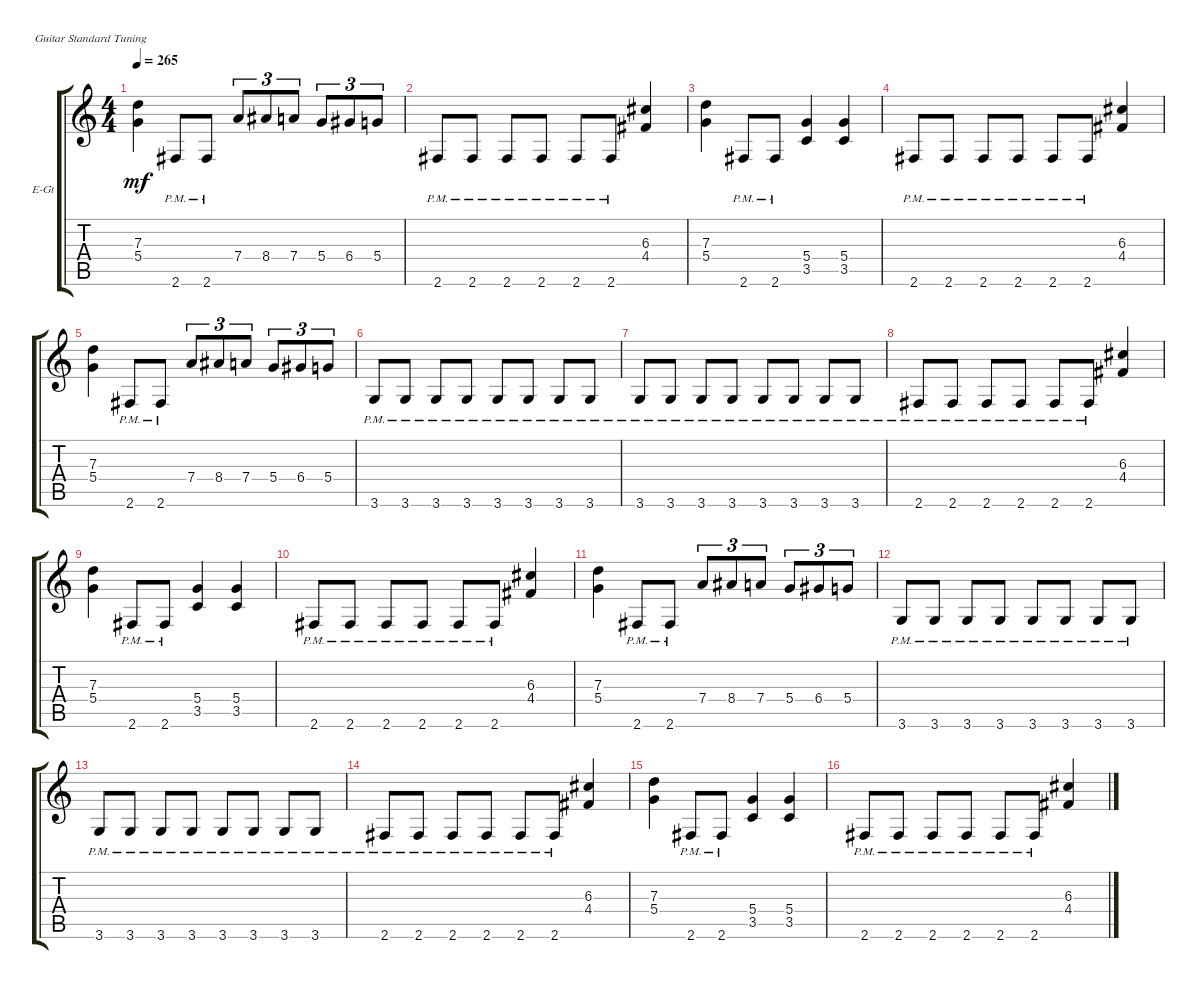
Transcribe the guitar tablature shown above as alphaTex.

\defaultSystemsLayout 4
\bracketExtendMode groupsimilarinstruments
\firstSystemTrackNameOrientation horizontal
\otherSystemsTrackNameOrientation horizontal
\track ("Electric Guitar" "E-Gt") {instrument electricguitarclean}
\staff {score tabs}
\tuning (E4 B3 G3 D3 A2 E2)
\ts (4 4)
\tempo 265
\clef g2
\ks c
(5.4 7.3).4{dy mf} 2.6{pm}.8 2.6{pm}.8 7.4.8{tu (3 2)} 8.4.8{tu (3 2)} 7.4.8{tu (3 2)} 5.4.8{tu (3 2)} 6.4.8{tu (3 2)} 5.4.8{tu (3 2)} |
2.6{pm}.8 2.6{pm}.8 2.6{pm}.8 2.6{pm}.8 2.6{pm}.8 2.6{pm}.8 (4.4 6.3).4 |
(5.4 7.3).4 2.6{pm}.8 2.6{pm}.8 (3.5 5.4).4 (3.5 5.4).4 |
2.6{pm}.8 2.6{pm}.8 2.6{pm}.8 2.6{pm}.8 2.6{pm}.8 2.6{pm}.8 (4.4 6.3).4 |
(5.4 7.3).4 2.6{pm}.8 2.6{pm}.8 7.4.8{tu (3 2)} 8.4.8{tu (3 2)} 7.4.8{tu (3 2)} 5.4.8{tu (3 2)} 6.4.8{tu (3 2)} 5.4.8{tu (3 2)} |
3.6{pm}.8 3.6{pm}.8 3.6{pm}.8 3.6{pm}.8 3.6{pm}.8 3.6{pm}.8 3.6{pm}.8 3.6{pm}.8 |
3.6{pm}.8 3.6{pm}.8 3.6{pm}.8 3.6{pm}.8 3.6{pm}.8 3.6{pm}.8 3.6{pm}.8 3.6{pm}.8 |
2.6{pm}.8 2.6{pm}.8 2.6{pm}.8 2.6{pm}.8 2.6{pm}.8 2.6{pm}.8 (4.4 6.3).4 |
(5.4 7.3).4 2.6{pm}.8 2.6{pm}.8 (3.5 5.4).4 (3.5 5.4).4 |
2.6{pm}.8 2.6{pm}.8 2.6{pm}.8 2.6{pm}.8 2.6{pm}.8 2.6{pm}.8 (4.4 6.3).4 |
(5.4 7.3).4 2.6{pm}.8 2.6{pm}.8 7.4.8{tu (3 2)} 8.4.8{tu (3 2)} 7.4.8{tu (3 2)} 5.4.8{tu (3 2)} 6.4.8{tu (3 2)} 5.4.8{tu (3 2)} |
3.6{pm}.8 3.6{pm}.8 3.6{pm}.8 3.6{pm}.8 3.6{pm}.8 3.6{pm}.8 3.6{pm}.8 3.6{pm}.8 |
3.6{pm}.8 3.6{pm}.8 3.6{pm}.8 3.6{pm}.8 3.6{pm}.8 3.6{pm}.8 3.6{pm}.8 3.6{pm}.8 |
2.6{pm}.8 2.6{pm}.8 2.6{pm}.8 2.6{pm}.8 2.6{pm}.8 2.6{pm}.8 (4.4 6.3).4 |
(5.4 7.3).4 2.6{pm}.8 2.6{pm}.8 (3.5 5.4).4 (3.5 5.4).4 |
2.6{pm}.8 2.6{pm}.8 2.6{pm}.8 2.6{pm}.8 2.6{pm}.8 2.6{pm}.8 (4.4 6.3).4
